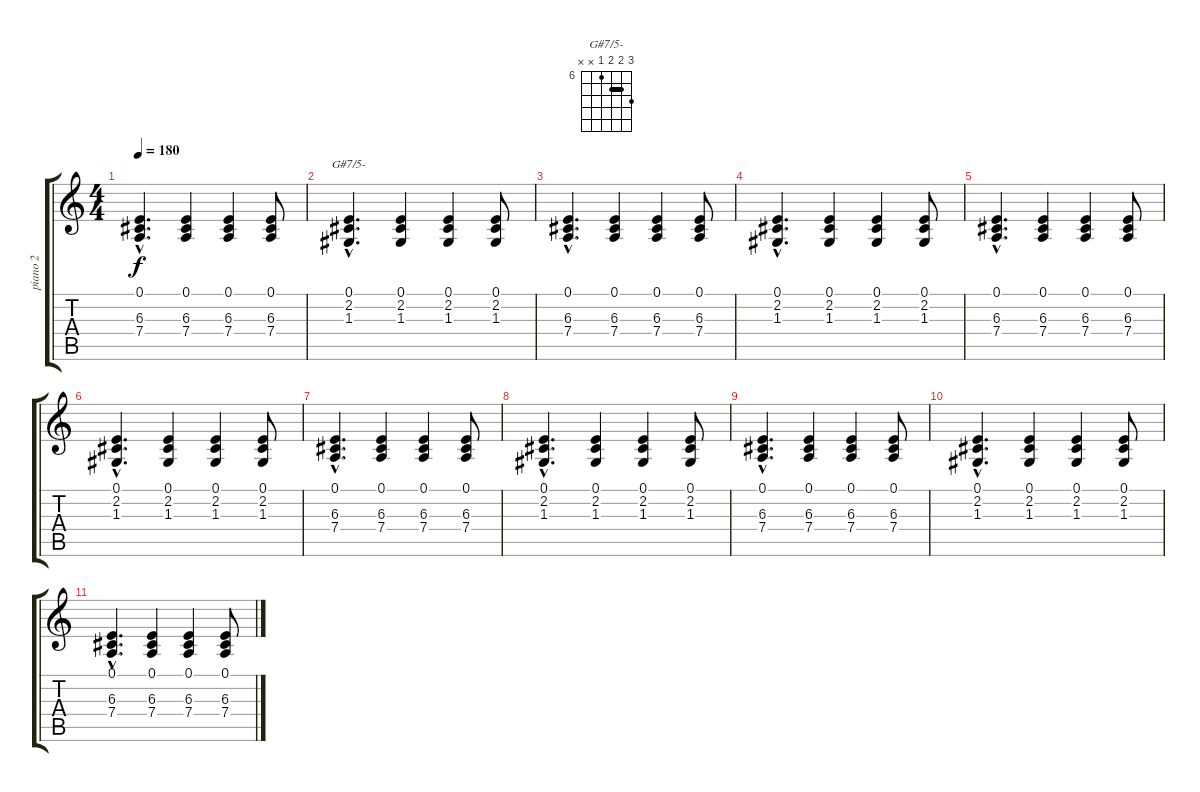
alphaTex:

\track ("piano 2" "piano 2") {instrument acousticgrandpiano}
\staff {score tabs}
\tuning (E4 B3 G3 D3 A2 E2) {hide}
\chord ("G#7/5-" 8 7 7 6 x x) {firstfret 6 barre 7}
\ts (4 4)
\tempo 180
\clef g2
\ks c
(0.1{hac} 6.3{hac} 7.4{hac}).4{d dy f} (0.1 6.3 7.4).4 (0.1 6.3 7.4).4 (0.1 6.3 7.4).8 |
(0.1{hac} 2.2{hac} 1.3{hac}).4{d ch "G#7/5-"} (0.1 2.2 1.3).4 (0.1 2.2 1.3).4 (0.1 2.2 1.3).8 |
(0.1{hac} 6.3{hac} 7.4{hac}).4{d} (0.1 6.3 7.4).4 (0.1 6.3 7.4).4 (0.1 6.3 7.4).8 |
(0.1{hac} 2.2{hac} 1.3{hac}).4{d} (0.1 2.2 1.3).4 (0.1 2.2 1.3).4 (0.1 2.2 1.3).8 |
(0.1{hac} 6.3{hac} 7.4{hac}).4{d} (0.1 6.3 7.4).4 (0.1 6.3 7.4).4 (0.1 6.3 7.4).8 |
(0.1{hac} 2.2{hac} 1.3{hac}).4{d} (0.1 2.2 1.3).4 (0.1 2.2 1.3).4 (0.1 2.2 1.3).8 |
(0.1{hac} 6.3{hac} 7.4{hac}).4{d} (0.1 6.3 7.4).4 (0.1 6.3 7.4).4 (0.1 6.3 7.4).8 |
(0.1{hac} 2.2{hac} 1.3{hac}).4{d} (0.1 2.2 1.3).4 (0.1 2.2 1.3).4 (0.1 2.2 1.3).8 |
(0.1{hac} 6.3{hac} 7.4{hac}).4{d} (0.1 6.3 7.4).4 (0.1 6.3 7.4).4 (0.1 6.3 7.4).8 |
(0.1{hac} 2.2{hac} 1.3{hac}).4{d} (0.1 2.2 1.3).4 (0.1 2.2 1.3).4 (0.1 2.2 1.3).8 |
(0.1{hac} 6.3{hac} 7.4{hac}).4{d} (0.1 6.3 7.4).4 (0.1 6.3 7.4).4 (0.1 6.3 7.4).8
